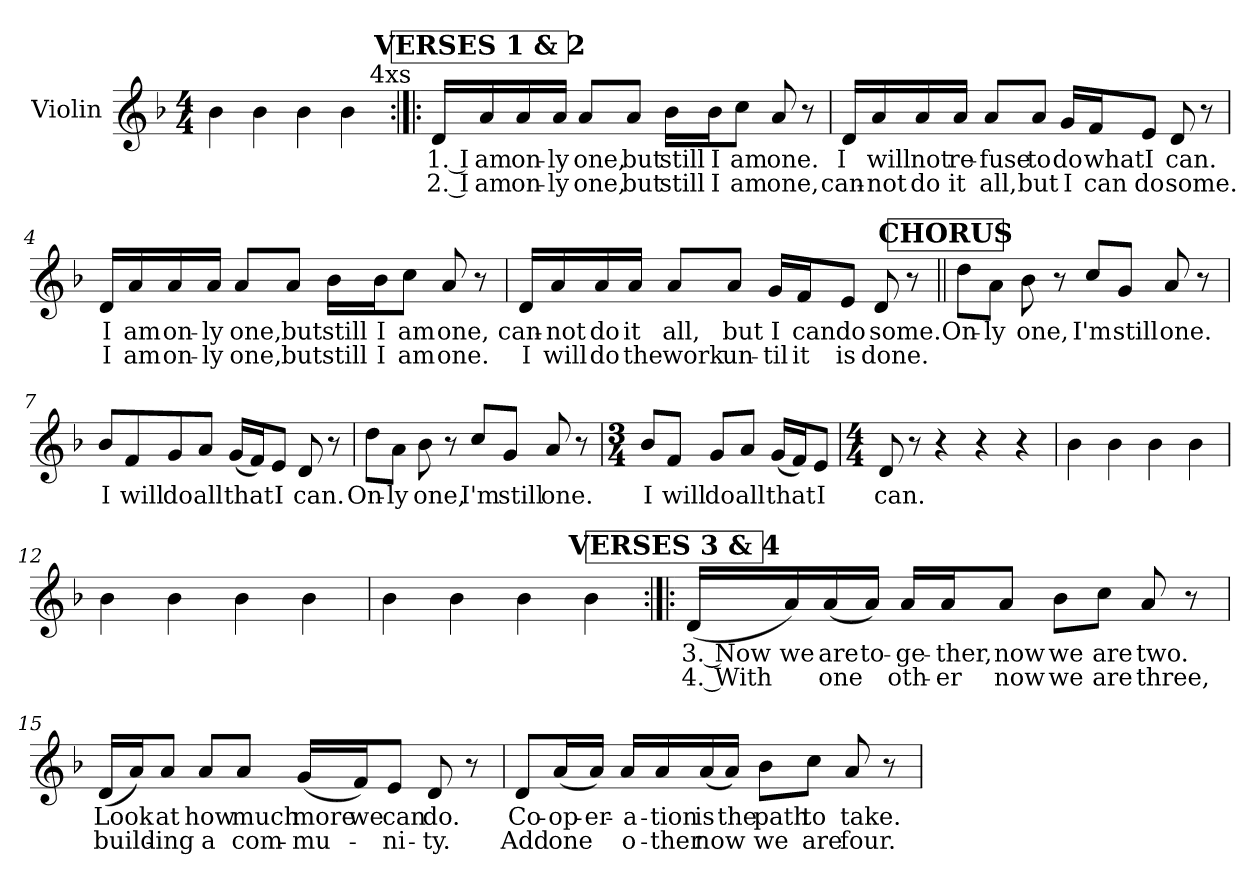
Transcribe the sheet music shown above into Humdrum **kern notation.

**kern	**text	**text
*part1	*part1	*part1
*staff1	*staff1	*staff1
*I"Violin	*	*
*I'Vln.	*	*
*clefG2	*	*
*k[b-]	*	*
*F:	*	*
*M4/4	*	*
*MM96	*	*
=1	=1	=1
*^	*	*
4b-	2..ryy	.	.
4b-	.	.	.
4b-	.	.	.
4b-	.	.	.
!	!LO:TX:a:t=4xs	!	!
.	8ryy	.	.
!!LO:REH:place=s1:a:t=VERSES 1 & 2:qo=0.25	!!
=2:|!|:	=2:|!|:	=2:|!|:	=2:|!|:
!	!	!LO:LY:b	!LO:LY:b
*v	*v	*	*
16d/LL	1. I	2. I
!	!LO:LY:b	!LO:LY:b
16a/	am	am
!	!LO:LY:b	!LO:LY:b
16a/	on-	on-
!	!LO:LY:b	!LO:LY:b
16a/JJ	-ly	-ly
!	!LO:LY:b	!LO:LY:b
8a/L	one,	one,
!	!LO:LY:b	!LO:LY:b
8a/J	but	but
!	!LO:LY:b	!LO:LY:b
16b-\LL	still	still
!	!LO:LY:b	!LO:LY:b
16b-\J	I	I
!	!LO:LY:b	!LO:LY:b
8cc\J	am	am
!	!LO:LY:b	!LO:LY:b
8a/	one.	one,
8r	.	.
!!LO:LB:g=z
=3	=3	=3
!	!LO:LY:b	!LO:LY:b
16d/LL	I	can-
!	!LO:LY:b	!LO:LY:b
16a/	will	-not
!	!LO:LY:b	!LO:LY:b
16a/	not	do
!	!LO:LY:b	!LO:LY:b
16a/JJ	re-	it
!	!LO:LY:b	!LO:LY:b
8a/L	-fuse	all,
!	!LO:LY:b	!LO:LY:b
8a/J	to	but
!	!LO:LY:b	!LO:LY:b
16g/LL	do	I
!	!LO:LY:b	!LO:LY:b
16f/J	what	can
!	!LO:LY:b	!LO:LY:b
8e/J	I	do
!	!LO:LY:b	!LO:LY:b
8d/	can.	some.
8r	.	.
=4	=4	=4
!	!LO:LY:b	!LO:LY:b
16d/LL	I	I
!	!LO:LY:b	!LO:LY:b
16a/	am	am
!	!LO:LY:b	!LO:LY:b
16a/	on-	on-
!	!LO:LY:b	!LO:LY:b
16a/JJ	-ly	-ly
!	!LO:LY:b	!LO:LY:b
8a/L	one,	one,
!	!LO:LY:b	!LO:LY:b
8a/J	but	but
!	!LO:LY:b	!LO:LY:b
16b-\LL	still	still
!	!LO:LY:b	!LO:LY:b
16b-\J	I	I
!	!LO:LY:b	!LO:LY:b
8cc\J	am	am
!	!LO:LY:b	!LO:LY:b
8a/	one,	one.
8r	.	.
!!LO:LB:g=z
=5	=5	=5
!	!LO:LY:b	!LO:LY:b
16d/LL	can-	I
!	!LO:LY:b	!LO:LY:b
16a/	-not	will
!	!LO:LY:b	!LO:LY:b
16a/	do	do
!	!LO:LY:b	!LO:LY:b
16a/JJ	it	the
!	!LO:LY:b	!LO:LY:b
8a/L	all,	work
!	!LO:LY:b	!LO:LY:b
8a/J	but	un-
!	!LO:LY:b	!LO:LY:b
16g/LL	I	-til
!	!LO:LY:b	!LO:LY:b
16f/J	can	it
!	!LO:LY:b	!LO:LY:b
8e/J	do	is
!	!LO:LY:b	!LO:LY:b
8d/	some.	done.
8r	.	.
!!LO:REH:place=s1:a:t=CHORUS
=6||	=6||	=6||
!	!LO:LY:b	!
8dd\L	On-	.
!	!LO:LY:b	!
8a\J	-ly	.
!	!LO:LY:b	!
8b-\	one,	.
8r	.	.
!	!LO:LY:b	!
8cc/L	I'm	.
!	!LO:LY:b	!
8g/J	still	.
!	!LO:LY:b	!
8a/	one.	.
8r	.	.
!!LO:LB:g=z
=7	=7	=7
!	!LO:LY:b	!
8b-/L	I	.
!	!LO:LY:b	!
8f/	will	.
!	!LO:LY:b	!
8g/	do	.
!	!LO:LY:b	!
8a/J	all	.
!	!LO:LY:b	!
(<16g/LL	that	.
16f/J)	.	.
!	!LO:LY:b	!
8e/J	I	.
!	!LO:LY:b	!
8d/	can.	.
8r	.	.
=8	=8	=8
!	!LO:LY:b	!
8dd\L	On-	.
!	!LO:LY:b	!
8a\J	-ly	.
!	!LO:LY:b	!
8b-\	one,	.
8r	.	.
!	!LO:LY:b	!
8cc/L	I'm	.
!	!LO:LY:b	!
8g/J	still	.
!	!LO:LY:b	!
8a/	one.	.
8r	.	.
=9	=9	=9
*M3/4	*	*
!	!LO:LY:b	!
8b-/L	I	.
!	!LO:LY:b	!
8f/J	will	.
!	!LO:LY:b	!
8g/L	do	.
!	!LO:LY:b	!
8a/J	all	.
!	!LO:LY:b	!
(<16g/LL	that	.
16f/J)	.	.
!	!LO:LY:b	!
8e/J	I	.
!!LO:LB:g=z
=10	=10	=10
*M4/4	*	*
!	!LO:LY:b	!
8d/	can.	.
8r	.	.
4r	.	.
4r	.	.
4r	.	.
=11	=11	=11
4b-	.	.
4b-	.	.
4b-	.	.
4b-	.	.
=12	=12	=12
4b-	.	.
4b-	.	.
4b-	.	.
4b-	.	.
=13	=13	=13
4b-	.	.
4b-	.	.
4b-	.	.
4b-	.	.
!!LO:LB:g=z
!!LO:REH:place=s1:a:t=VERSES 3 & 4
=14:|!|:	=14:|!|:	=14:|!|:
!	!LO:LY:b	!LO:LY:b
(<16d/LL	3. Now	4. With
!	!LO:LY:b	!
16a/)	we	.
!	!LO:LY:b	!LO:LY:b
(<16a/	are	one
!	!LO:LY:b	!
16a/JJ)	to-	.
!	!LO:LY:b	!LO:LY:b
16a/LL	-ge-	oth-
!	!LO:LY:b	!LO:LY:b
16a/J	-ther,	-er
!	!LO:LY:b	!LO:LY:b
8a/J	now	now
!	!LO:LY:b	!LO:LY:b
8b-\L	we	we
!	!LO:LY:b	!LO:LY:b
8cc\J	are	are
!	!LO:LY:b	!LO:LY:b
8a/	two.	three,
8r	.	.
!!LO:LB:g=z
=15	=15	=15
!	!LO:LY:b	!LO:LY:b
(<16d/LL	Look	build-
16a/J)	.	.
!	!LO:LY:b	!LO:LY:b
8a/J	at	-ing
!	!LO:LY:b	!LO:LY:b
8a/L	how	a
!	!LO:LY:b	!LO:LY:b
8a/J	much	com-
!	!LO:LY:b	!LO:LY:b
(<16g/LL	more	-mu-
!	!LO:LY:b	!
16f/J)	we	.
!	!LO:LY:b	!LO:LY:b
8e/J	can	-ni-
!	!LO:LY:b	!LO:LY:b
8d/	do.	-ty.
8r	.	.
=16	=16	=16
!	!LO:LY:b	!LO:LY:b
8d/L	Co-	Add
!	!LO:LY:b	!LO:LY:b
(<16a/L	-op-	one
!	!LO:LY:b	!
16a/JJ)	-er-	.
!	!LO:LY:b	!LO:LY:b
16a/LL	-a-	o-
!	!LO:LY:b	!LO:LY:b
16a/	-tion	-ther
!	!LO:LY:b	!LO:LY:b
(<16a/	is	now
!	!LO:LY:b	!
16a/JJ)	the	.
!	!LO:LY:b	!LO:LY:b
8b-\L	path	we
!	!LO:LY:b	!LO:LY:b
8cc\J	to	are
!	!LO:LY:b	!LO:LY:b
8a/	take.	four.
8r	.	.
=	=	=
*-	*-	*-
